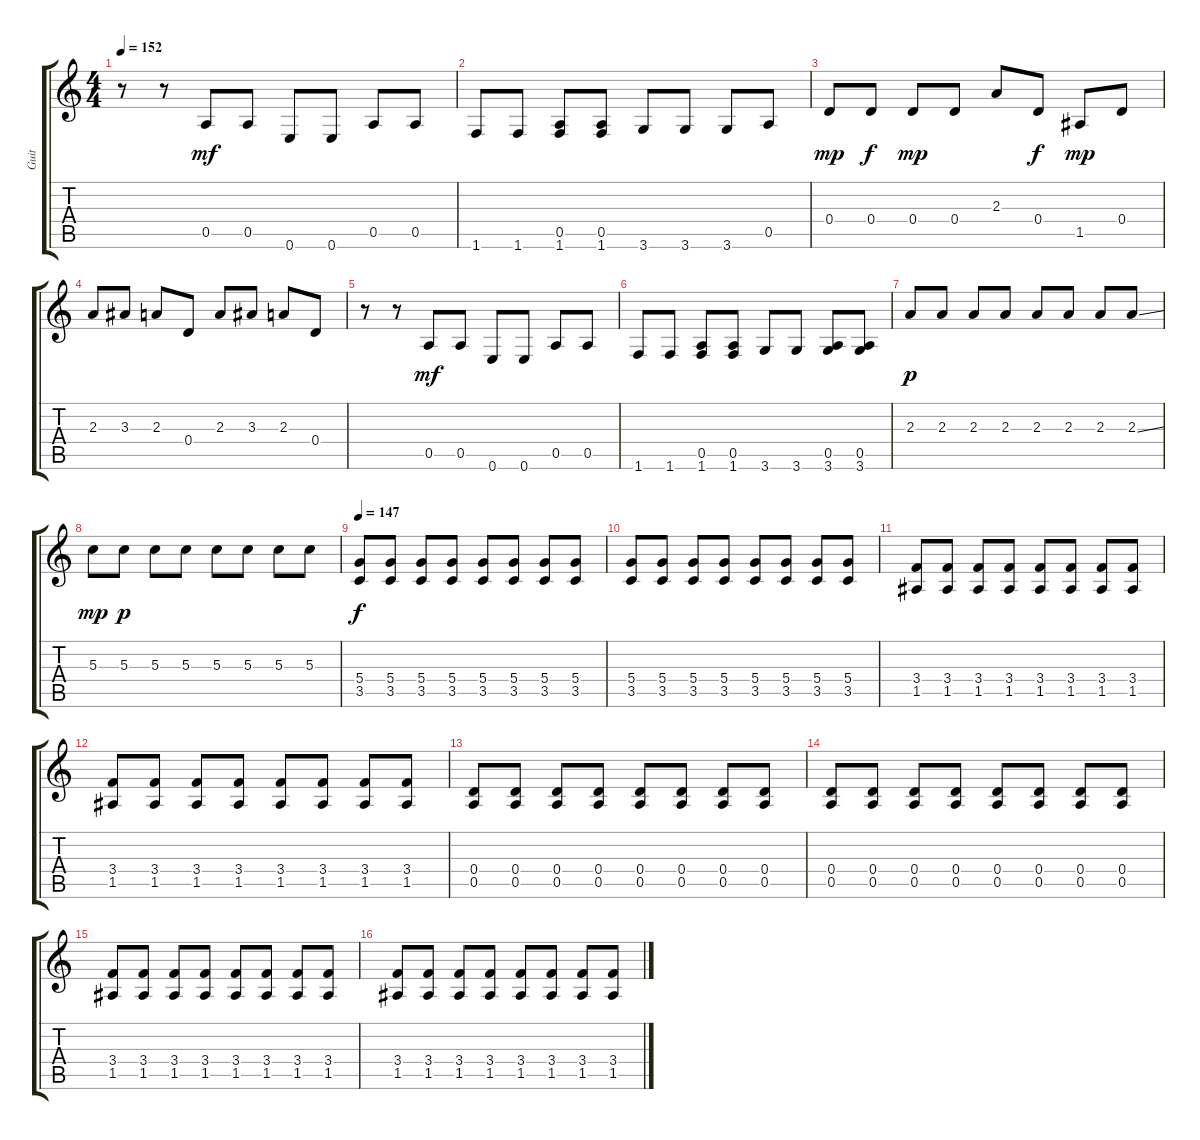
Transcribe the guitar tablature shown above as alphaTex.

\track ("Guit" "Guit") {instrument overdrivenguitar}
\staff {score tabs}
\tuning (E4 B3 G3 D3 A2 E2) {hide}
\ts (4 4)
\tempo 152
\clef g2
\ks c
r.8{dy mp} r.8 0.5.8{dy mf} 0.5.8 0.6.8 0.6.8 0.5.8 0.5.8 |
1.6.8 1.6.8 (0.5 1.6).8 (0.5 1.6).8 3.6.8 3.6.8 3.6.8 0.5.8 |
0.4.8{dy mp} 0.4.8{dy f} 0.4.8{dy mp} 0.4.8 2.3.8 0.4.8{dy f} 1.5.8{dy mp} 0.4.8 |
2.3.8 3.3.8 2.3.8 0.4.8 2.3.8 3.3.8 2.3.8 0.4.8 |
r.8 r.8 0.5.8{dy mf} 0.5.8 0.6.8 0.6.8 0.5.8 0.5.8 |
1.6.8 1.6.8 (0.5 1.6).8 (0.5 1.6).8 3.6.8 3.6.8 (0.5 3.6).8 (0.5 3.6).8 |
2.3.8{dy p} 2.3.8 2.3.8 2.3.8 2.3.8 2.3.8 2.3.8 2.3{ss}.8 |
5.3.8{dy mp} 5.3.8{dy p} 5.3.8 5.3.8 5.3.8 5.3.8 5.3.8 5.3.8 |
\tempo 147
(5.4 3.5).8{dy f} (5.4 3.5).8 (5.4 3.5).8 (5.4 3.5).8 (5.4 3.5).8 (5.4 3.5).8 (5.4 3.5).8 (5.4 3.5).8 |
(5.4 3.5).8 (5.4 3.5).8 (5.4 3.5).8 (5.4 3.5).8 (5.4 3.5).8 (5.4 3.5).8 (5.4 3.5).8 (5.4 3.5).8 |
(3.4 1.5).8 (3.4 1.5).8 (3.4 1.5).8 (3.4 1.5).8 (3.4 1.5).8 (3.4 1.5).8 (3.4 1.5).8 (3.4 1.5).8 |
(3.4 1.5).8 (3.4 1.5).8 (3.4 1.5).8 (3.4 1.5).8 (3.4 1.5).8 (3.4 1.5).8 (3.4 1.5).8 (3.4 1.5).8 |
(0.4 0.5).8 (0.4 0.5).8 (0.4 0.5).8 (0.4 0.5).8 (0.4 0.5).8 (0.4 0.5).8 (0.4 0.5).8 (0.4 0.5).8 |
(0.4 0.5).8 (0.4 0.5).8 (0.4 0.5).8 (0.4 0.5).8 (0.4 0.5).8 (0.4 0.5).8 (0.4 0.5).8 (0.4 0.5).8 |
(3.4 1.5).8 (3.4 1.5).8 (3.4 1.5).8 (3.4 1.5).8 (3.4 1.5).8 (3.4 1.5).8 (3.4 1.5).8 (3.4 1.5).8 |
(3.4 1.5).8 (3.4 1.5).8 (3.4 1.5).8 (3.4 1.5).8 (3.4 1.5).8 (3.4 1.5).8 (3.4 1.5).8 (3.4 1.5).8
